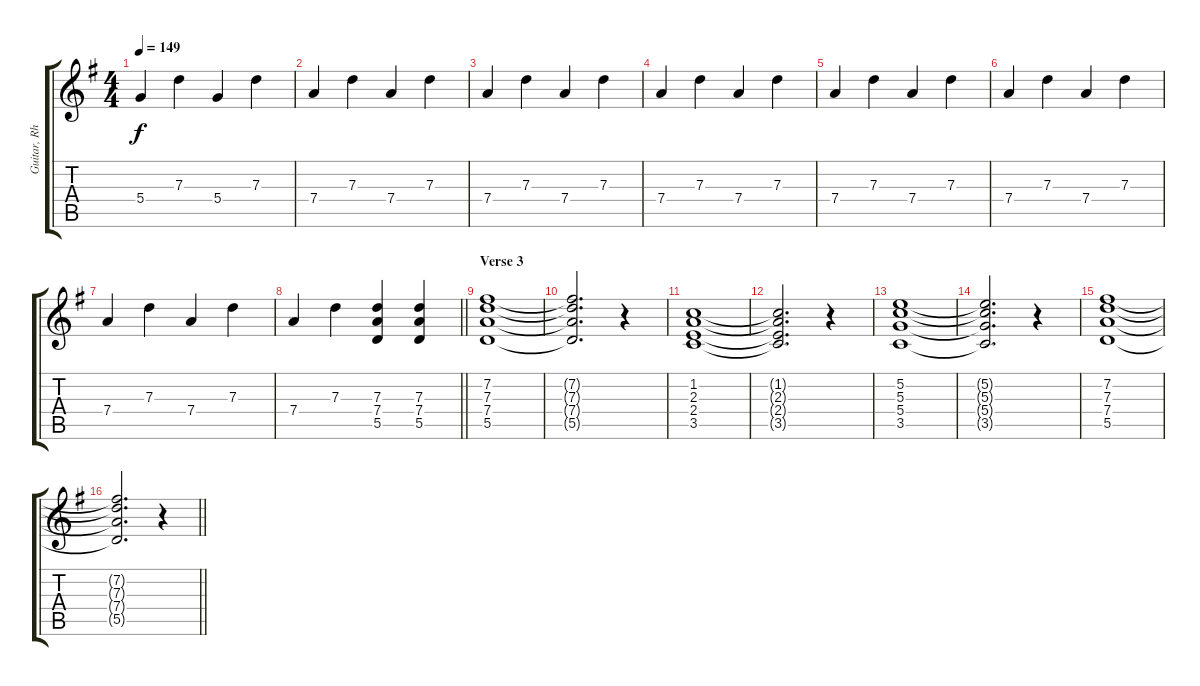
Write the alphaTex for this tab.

\track ("Guitar, Rhythm" "Guitar, Rh") {instrument distortionguitar}
\staff {score tabs}
\tuning (E4 B3 G3 D3 A2 D2) {hide}
\ts (4 4)
\tempo 149
\clef g2
\ks g
5.4.4{dy f} 7.3.4 5.4.4 7.3.4 |
7.4.4 7.3.4 7.4.4 7.3.4 |
7.4.4 7.3.4 7.4.4 7.3.4 |
7.4.4 7.3.4 7.4.4 7.3.4 |
7.4.4 7.3.4 7.4.4 7.3.4 |
7.4.4 7.3.4 7.4.4 7.3.4 |
7.4.4 7.3.4 7.4.4 7.3.4 |
\barLineRight lightlight
7.4.4 7.3.4 (7.3 7.4 5.5).4{instrument distortionguitar} (7.3 7.4 5.5).4 |
\section ("" "Verse 3")
(7.2 7.3 7.4 5.5).1{instrument distortionguitar} |
(7.2{t} 7.3{t} 7.4{t} 5.5{t}).2{d} r.4 |
(1.2 2.3 2.4 3.5).1 |
(1.2{t} 2.3{t} 2.4{t} 3.5{t}).2{d} r.4 |
(5.2 5.3 5.4 3.5).1 |
(5.2{t} 5.3{t} 5.4{t} 3.5{t}).2{d} r.4 |
(7.2 7.3 7.4 5.5).1 |
\barLineRight lightlight
(7.2{t} 7.3{t} 7.4{t} 5.5{t}).2{d} r.4
